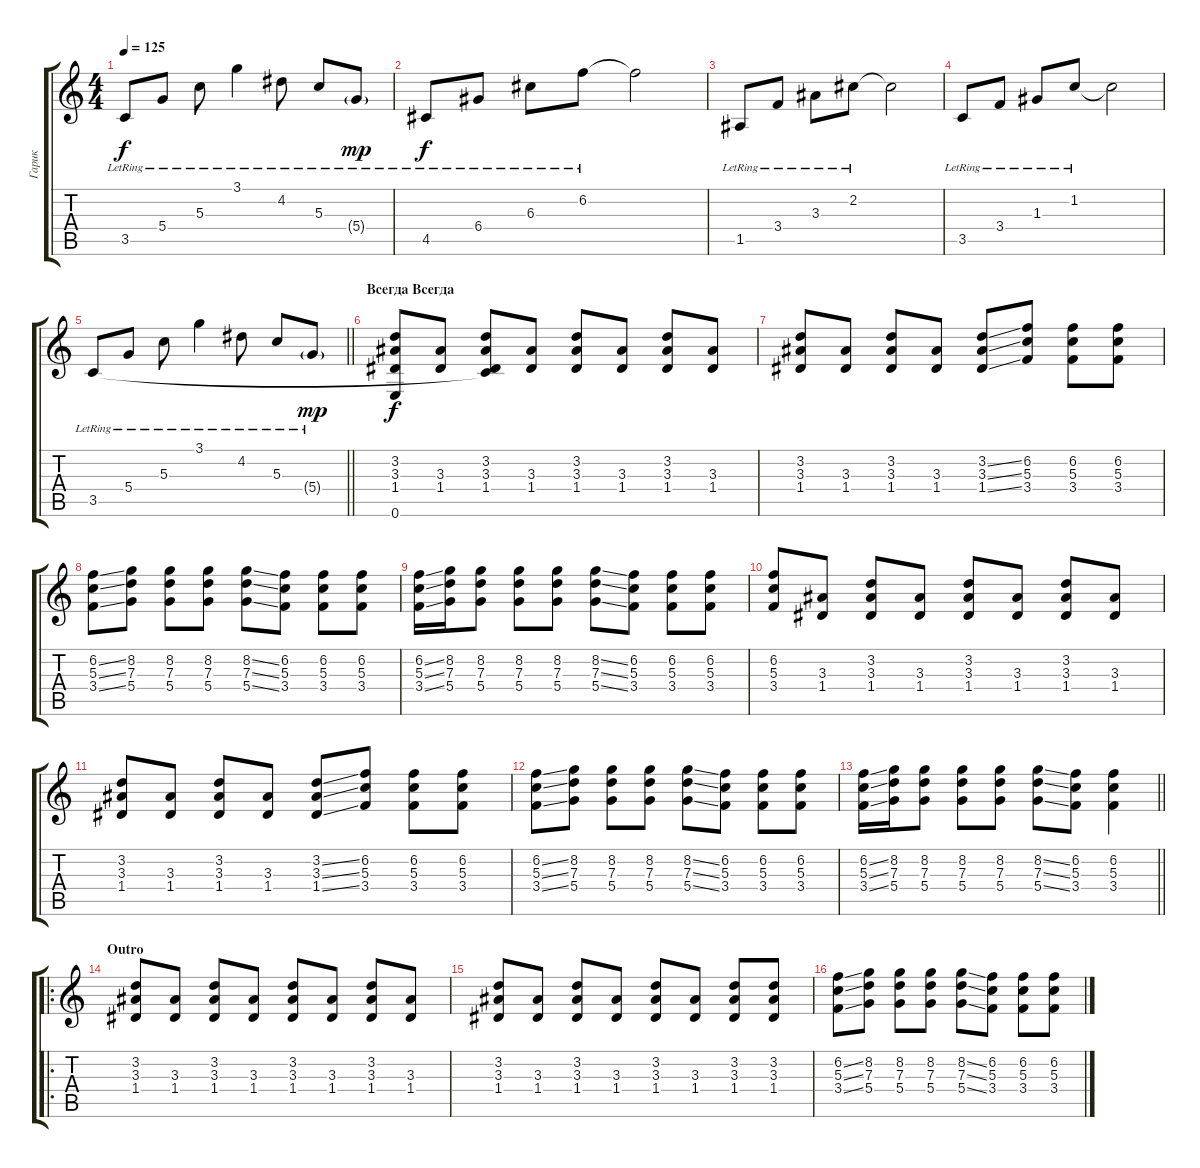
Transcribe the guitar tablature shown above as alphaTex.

\track ("Гарик" "Гарик") {instrument electricguitarclean}
\staff {score tabs}
\tuning (E4 B3 G3 D3 A2 E2) {hide}
\ts (4 4)
\tempo 125
\clef g2
\ks c
3.5{lr}.8{dy f} 5.4{lr}.8 5.3{lr}.8 3.1{lr}.4 4.2{lr}.8 5.3{lr}.8 5.4{g lr}.8{dy mp} |
4.5{lr}.8{dy f} 6.4{lr}.8 6.3{lr}.8 6.2{lr}.8 6.2{t}.2 |
1.5{lr}.8 3.4{lr}.8 3.3{lr}.8 2.2{lr}.8 2.2{t}.2 |
3.5{lr}.8 3.4{lr}.8 1.3{lr}.8 1.2{lr}.8 1.2{t}.2 |
\barLineRight lightlight
3.5{lr}.8 5.4{lr}.8 5.3{lr}.8 3.1{lr}.4 4.2{lr}.8 5.3{lr}.8 5.4{g lr}.8{dy mp} |
\section ("" "Всегда Всегда")
(3.2 3.3 1.4 0.6).8{dy f} (3.3 1.4).8 (3.2 3.3 1.4 3.5{t}).8 (3.3 1.4).8 (3.2 3.3 1.4).8 (3.3 1.4).8 (3.2 3.3 1.4).8 (3.3 1.4).8 |
(3.2 3.3 1.4).8 (3.3 1.4).8 (3.2 3.3 1.4).8 (3.3 1.4).8 (3.2{ss} 3.3{ss} 1.4{ss}).8 (6.2 5.3 3.4).8 (6.2 5.3 3.4).8 (6.2 5.3 3.4).8 |
(6.2{ss} 5.3{ss} 3.4{ss}).8 (8.2 7.3 5.4).8 (8.2 7.3 5.4).8 (8.2 7.3 5.4).8 (8.2{ss} 7.3{ss} 5.4{ss}).8 (6.2 5.3 3.4).8 (6.2 5.3 3.4).8 (6.2 5.3 3.4).8 |
(6.2{ss} 5.3{ss} 3.4{ss}).16 (8.2 7.3 5.4).16 (8.2 7.3 5.4).8 (8.2 7.3 5.4).8 (8.2 7.3 5.4).8 (8.2{ss} 7.3{ss} 5.4{ss}).8 (6.2 5.3 3.4).8 (6.2 5.3 3.4).8 (6.2 5.3 3.4).8 |
(6.2 5.3 3.4).8 (3.3 1.4).8 (3.2 3.3 1.4).8 (3.3 1.4).8 (3.2 3.3 1.4).8 (3.3 1.4).8 (3.2 3.3 1.4).8 (3.3 1.4).8 |
(3.2 3.3 1.4).8 (3.3 1.4).8 (3.2 3.3 1.4).8 (3.3 1.4).8 (3.2{ss} 3.3{ss} 1.4{ss}).8 (6.2 5.3 3.4).8 (6.2 5.3 3.4).8 (6.2 5.3 3.4).8 |
(6.2{ss} 5.3{ss} 3.4{ss}).8 (8.2 7.3 5.4).8 (8.2 7.3 5.4).8 (8.2 7.3 5.4).8 (8.2{ss} 7.3{ss} 5.4{ss}).8 (6.2 5.3 3.4).8 (6.2 5.3 3.4).8 (6.2 5.3 3.4).8 |
\barLineRight lightlight
(6.2{ss} 5.3{ss} 3.4{ss}).16 (8.2 7.3 5.4).16 (8.2 7.3 5.4).8 (8.2 7.3 5.4).8 (8.2 7.3 5.4).8 (8.2{ss} 7.3{ss} 5.4{ss}).8 (6.2 5.3 3.4).8 (6.2 5.3 3.4).4{instrument overdrivenguitar} |
\ro
\section ("" "Outro")
(3.2 3.3 1.4).8{instrument electricguitarclean} (3.3 1.4).8 (3.2 3.3 1.4).8 (3.3 1.4).8 (3.2 3.3 1.4).8 (3.3 1.4).8 (3.2 3.3 1.4).8 (3.3 1.4).8 |
(3.2 3.3 1.4).8 (3.3 1.4).8 (3.2 3.3 1.4).8 (3.3 1.4).8 (3.2 3.3 1.4).8 (3.3 1.4).8 (3.2 3.3 1.4).8 (3.2 3.3 1.4).8 |
(6.2{ss} 5.3{ss} 3.4{ss}).8 (8.2 7.3 5.4).8 (8.2 7.3 5.4).8 (8.2 7.3 5.4).8 (8.2{ss} 7.3{ss} 5.4{ss}).8 (6.2 5.3 3.4).8 (6.2 5.3 3.4).8 (6.2 5.3 3.4).8
